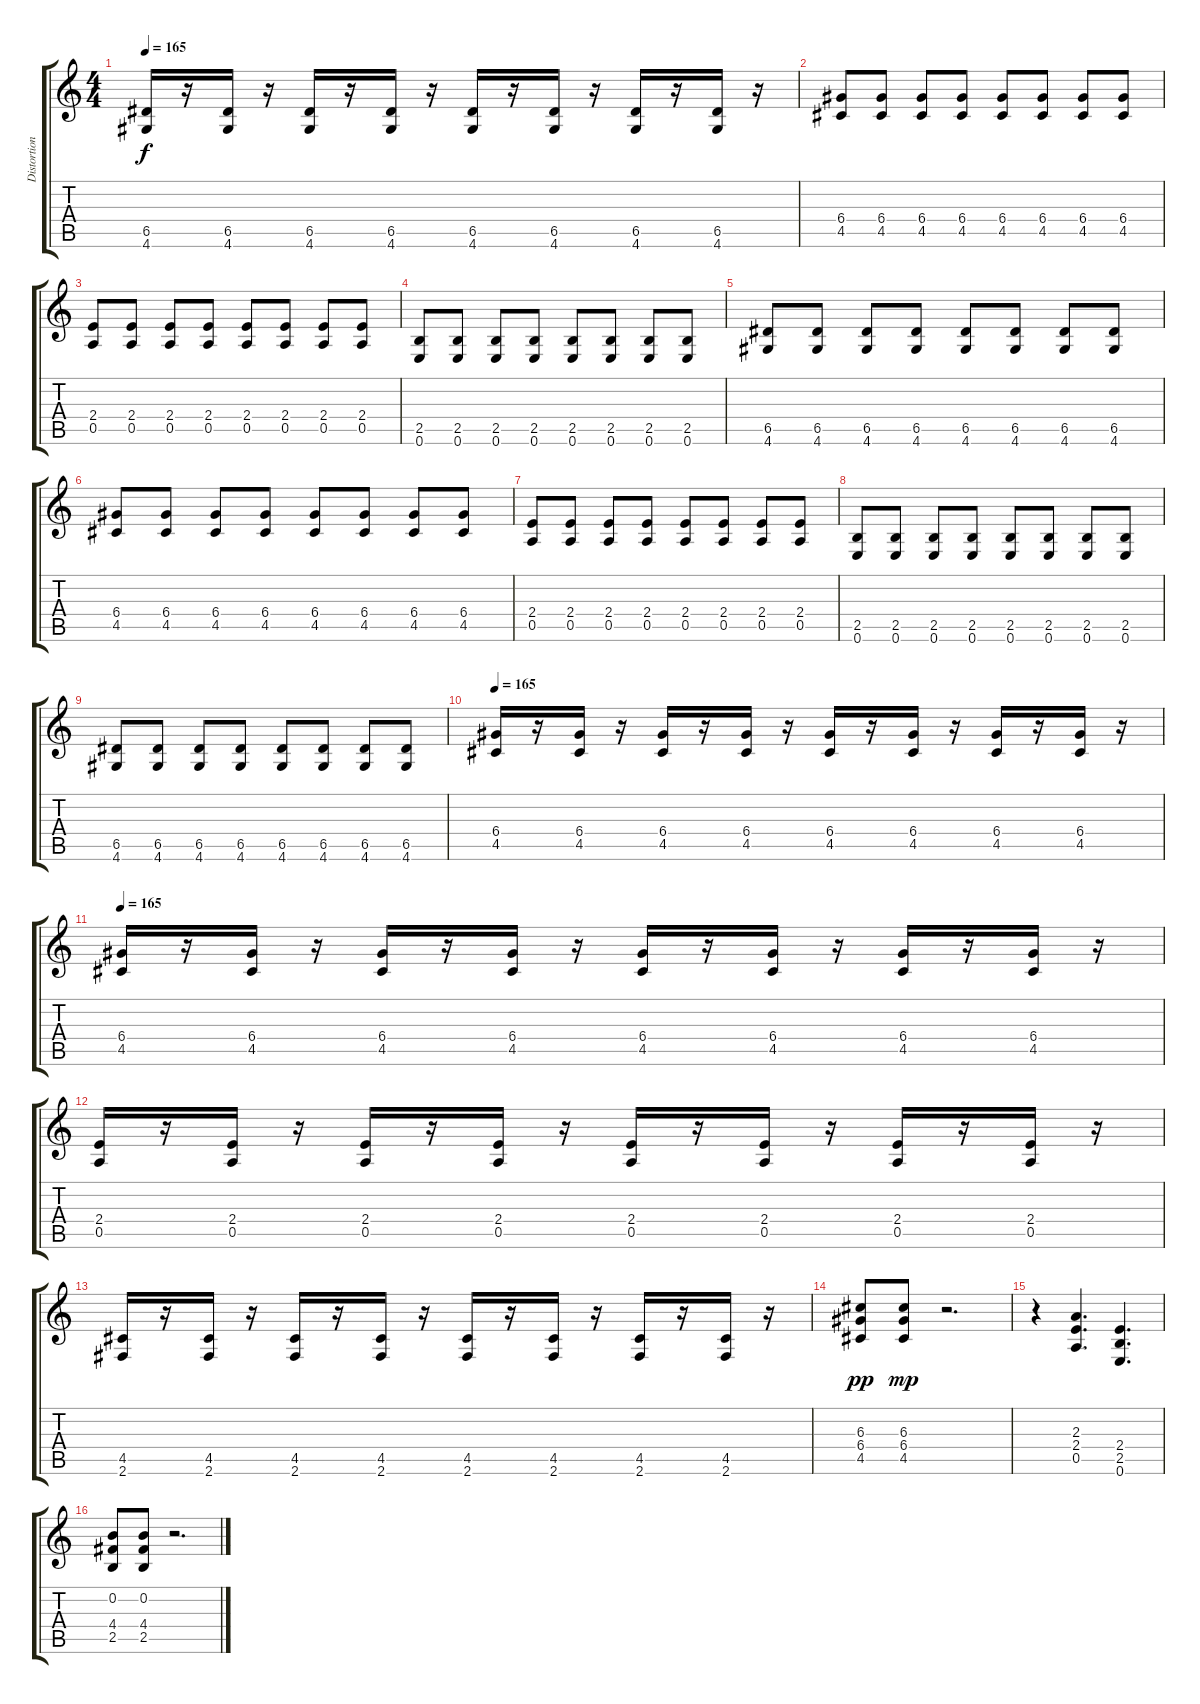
\track ("Distortion guitar2" "Distortion") {instrument distortionguitar}
\staff {score tabs}
\tuning (E4 B3 G3 D3 A2 E2) {hide}
\ts (4 4)
\tempo 165
\clef g2
\ks c
(6.5 4.6).16{dy f} r.16 (6.5 4.6).16 r.16 (6.5 4.6).16 r.16 (6.5 4.6).16 r.16 (6.5 4.6).16 r.16 (6.5 4.6).16 r.16 (6.5 4.6).16 r.16 (6.5 4.6).16 r.16 |
(6.4 4.5).8 (6.4 4.5).8 (6.4 4.5).8 (6.4 4.5).8 (6.4 4.5).8 (6.4 4.5).8 (6.4 4.5).8 (6.4 4.5).8 |
(2.4 0.5).8 (2.4 0.5).8 (2.4 0.5).8 (2.4 0.5).8 (2.4 0.5).8 (2.4 0.5).8 (2.4 0.5).8 (2.4 0.5).8 |
(2.5 0.6).8 (2.5 0.6).8 (2.5 0.6).8 (2.5 0.6).8 (2.5 0.6).8 (2.5 0.6).8 (2.5 0.6).8 (2.5 0.6).8 |
(6.5 4.6).8 (6.5 4.6).8 (6.5 4.6).8 (6.5 4.6).8 (6.5 4.6).8 (6.5 4.6).8 (6.5 4.6).8 (6.5 4.6).8 |
(6.4 4.5).8 (6.4 4.5).8 (6.4 4.5).8 (6.4 4.5).8 (6.4 4.5).8 (6.4 4.5).8 (6.4 4.5).8 (6.4 4.5).8 |
(2.4 0.5).8 (2.4 0.5).8 (2.4 0.5).8 (2.4 0.5).8 (2.4 0.5).8 (2.4 0.5).8 (2.4 0.5).8 (2.4 0.5).8 |
(2.5 0.6).8 (2.5 0.6).8 (2.5 0.6).8 (2.5 0.6).8 (2.5 0.6).8 (2.5 0.6).8 (2.5 0.6).8 (2.5 0.6).8 |
(6.5 4.6).8 (6.5 4.6).8 (6.5 4.6).8 (6.5 4.6).8 (6.5 4.6).8 (6.5 4.6).8 (6.5 4.6).8 (6.5 4.6).8 |
\tempo 165
(6.4 4.5).16 r.16 (6.4 4.5).16 r.16 (6.4 4.5).16 r.16 (6.4 4.5).16 r.16 (6.4 4.5).16 r.16 (6.4 4.5).16 r.16 (6.4 4.5).16 r.16 (6.4 4.5).16 r.16 |
\tempo 165
(6.4 4.5).16 r.16 (6.4 4.5).16 r.16 (6.4 4.5).16 r.16 (6.4 4.5).16 r.16 (6.4 4.5).16 r.16 (6.4 4.5).16 r.16 (6.4 4.5).16 r.16 (6.4 4.5).16 r.16 |
(2.4 0.5).16 r.16 (2.4 0.5).16 r.16 (2.4 0.5).16 r.16 (2.4 0.5).16 r.16 (2.4 0.5).16 r.16 (2.4 0.5).16 r.16 (2.4 0.5).16 r.16 (2.4 0.5).16 r.16 |
(4.5 2.6).16 r.16 (4.5 2.6).16 r.16 (4.5 2.6).16 r.16 (4.5 2.6).16 r.16 (4.5 2.6).16 r.16 (4.5 2.6).16 r.16 (4.5 2.6).16 r.16 (4.5 2.6).16 r.16 |
(6.3 6.4 4.5).8{dy pp} (6.3 6.4 4.5).8{dy mp} r.2{d} |
r.4 (2.3 2.4 0.5).4{d} (2.4 2.5 0.6).4{d} |
(0.2 4.4 2.5).8 (0.2 4.4 2.5).8 r.2{d}
